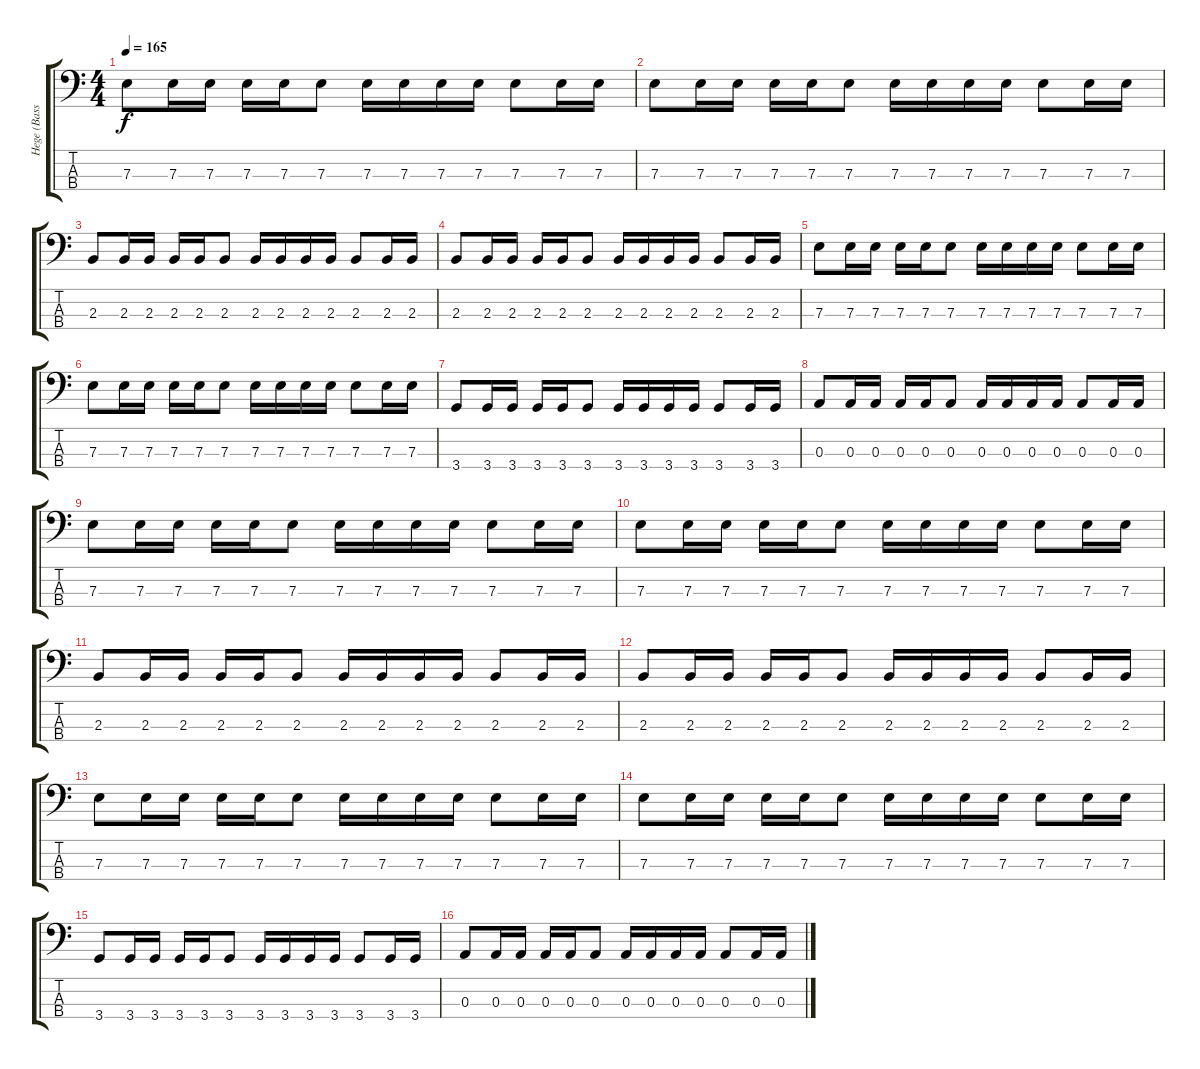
\track ("Hege (Bass)" "Hege (Bass") {instrument electricbassfinger}
\staff {score tabs}
\tuning (G2 D2 A1 E1) {hide}
\ts (4 4)
\tempo 165
\clef f4
\ks c
7.3.8{dy f} 7.3.16 7.3.16 7.3.16 7.3.16 7.3.8 7.3.16 7.3.16 7.3.16 7.3.16 7.3.8 7.3.16 7.3.16 |
7.3.8 7.3.16 7.3.16 7.3.16 7.3.16 7.3.8 7.3.16 7.3.16 7.3.16 7.3.16 7.3.8 7.3.16 7.3.16 |
2.3.8 2.3.16 2.3.16 2.3.16 2.3.16 2.3.8 2.3.16 2.3.16 2.3.16 2.3.16 2.3.8 2.3.16 2.3.16 |
2.3.8 2.3.16 2.3.16 2.3.16 2.3.16 2.3.8 2.3.16 2.3.16 2.3.16 2.3.16 2.3.8 2.3.16 2.3.16 |
7.3.8 7.3.16 7.3.16 7.3.16 7.3.16 7.3.8 7.3.16 7.3.16 7.3.16 7.3.16 7.3.8 7.3.16 7.3.16 |
7.3.8 7.3.16 7.3.16 7.3.16 7.3.16 7.3.8 7.3.16 7.3.16 7.3.16 7.3.16 7.3.8 7.3.16 7.3.16 |
3.4.8 3.4.16 3.4.16 3.4.16 3.4.16 3.4.8 3.4.16 3.4.16 3.4.16 3.4.16 3.4.8 3.4.16 3.4.16 |
0.3.8 0.3.16 0.3.16 0.3.16 0.3.16 0.3.8 0.3.16 0.3.16 0.3.16 0.3.16 0.3.8 0.3.16 0.3.16 |
7.3.8 7.3.16 7.3.16 7.3.16 7.3.16 7.3.8 7.3.16 7.3.16 7.3.16 7.3.16 7.3.8 7.3.16 7.3.16 |
7.3.8 7.3.16 7.3.16 7.3.16 7.3.16 7.3.8 7.3.16 7.3.16 7.3.16 7.3.16 7.3.8 7.3.16 7.3.16 |
2.3.8 2.3.16 2.3.16 2.3.16 2.3.16 2.3.8 2.3.16 2.3.16 2.3.16 2.3.16 2.3.8 2.3.16 2.3.16 |
2.3.8 2.3.16 2.3.16 2.3.16 2.3.16 2.3.8 2.3.16 2.3.16 2.3.16 2.3.16 2.3.8 2.3.16 2.3.16 |
7.3.8 7.3.16 7.3.16 7.3.16 7.3.16 7.3.8 7.3.16 7.3.16 7.3.16 7.3.16 7.3.8 7.3.16 7.3.16 |
7.3.8 7.3.16 7.3.16 7.3.16 7.3.16 7.3.8 7.3.16 7.3.16 7.3.16 7.3.16 7.3.8 7.3.16 7.3.16 |
3.4.8 3.4.16 3.4.16 3.4.16 3.4.16 3.4.8 3.4.16 3.4.16 3.4.16 3.4.16 3.4.8 3.4.16 3.4.16 |
0.3.8 0.3.16 0.3.16 0.3.16 0.3.16 0.3.8 0.3.16 0.3.16 0.3.16 0.3.16 0.3.8 0.3.16 0.3.16
